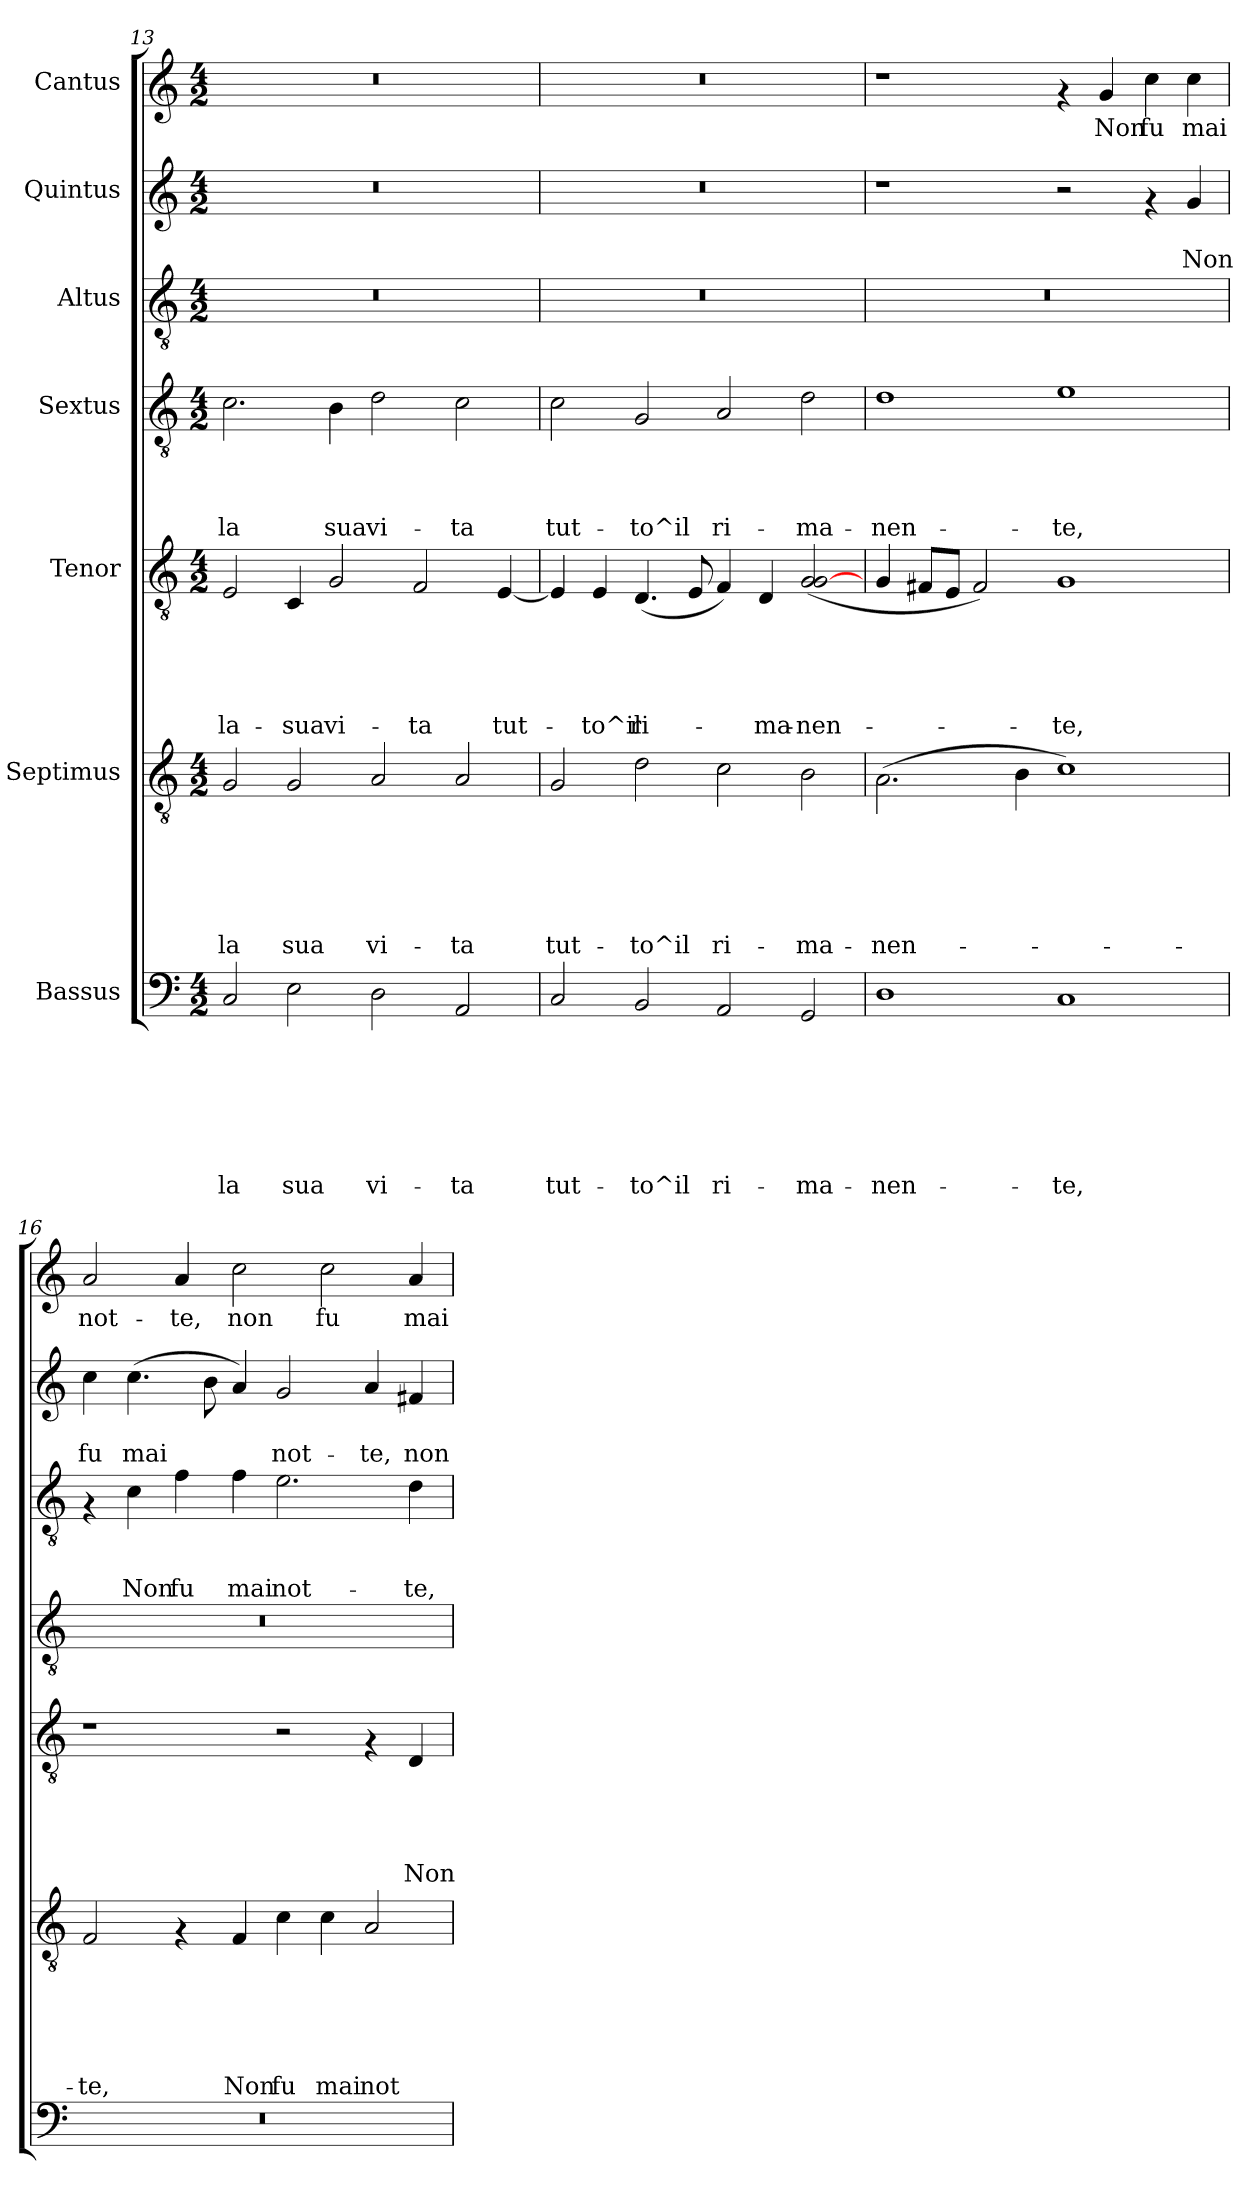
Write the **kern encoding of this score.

**kern	**text	**text	**text	**text	**text	**text	**text	**kern	**text	**text	**text	**text	**text	**text	**kern	**text	**text	**text	**text	**text	**kern	**text	**text	**text	**text	**kern	**text	**text	**text	**kern	**text	**text	**kern	**text
*part7	*part7	*part7	*part7	*part7	*part7	*part7	*part7	*part6	*part6	*part6	*part6	*part6	*part6	*part6	*part5	*part5	*part5	*part5	*part5	*part5	*part4	*part4	*part4	*part4	*part4	*part3	*part3	*part3	*part3	*part2	*part2	*part2	*part1	*part1
*staff7	*staff7	*staff7	*staff7	*staff7	*staff7	*staff7	*staff7	*staff6	*staff6	*staff6	*staff6	*staff6	*staff6	*staff6	*staff5	*staff5	*staff5	*staff5	*staff5	*staff5	*staff4	*staff4	*staff4	*staff4	*staff4	*staff3	*staff3	*staff3	*staff3	*staff2	*staff2	*staff2	*staff1	*staff1
*I"Bassus	*	*	*	*	*	*	*	*I"Septimus	*	*	*	*	*	*	*I"Tenor	*	*	*	*	*	*I"Sextus	*	*	*	*	*I"Altus	*	*	*	*I"Quintus	*	*	*I"Cantus	*
*clefF4	*	*	*	*	*	*	*	*clefGv2	*	*	*	*	*	*	*clefGv2	*	*	*	*	*	*clefGv2	*	*	*	*	*clefGv2	*	*	*	*clefG2	*	*	*clefG2	*
*k[]	*	*	*	*	*	*	*	*k[]	*	*	*	*	*	*	*k[]	*	*	*	*	*	*k[]	*	*	*	*	*k[]	*	*	*	*k[]	*	*	*k[]	*
*C:	*	*	*	*	*	*	*	*C:	*	*	*	*	*	*	*C:	*	*	*	*	*	*C:	*	*	*	*	*C:	*	*	*	*C:	*	*	*C:	*
*M4/2	*	*	*	*	*	*	*	*M4/2	*	*	*	*	*	*	*M4/2	*	*	*	*	*	*M4/2	*	*	*	*	*M4/2	*	*	*	*M4/2	*	*	*M4/2	*
=13	=13	=13	=13	=13	=13	=13	=13	=13	=13	=13	=13	=13	=13	=13	=13	=13	=13	=13	=13	=13	=13	=13	=13	=13	=13	=13	=13	=13	=13	=13	=13	=13	=13	=13
!	!	!	!	!	!	!	!LO:LY:b	!	!	!	!	!	!	!LO:LY:b	!	!	!	!	!	!LO:LY:b	!	!	!	!	!LO:LY:b	!	!	!	!	!	!	!	!	!
2C/	.	.	.	.	.	.	la	2G/	.	.	.	.	.	la	2E/	.	.	.	.	la-	2.c\	.	.	.	la	0r	.	.	.	0r	.	.	0r	.
!	!	!	!	!	!	!	!LO:LY:b	!	!	!	!	!	!	!LO:LY:b	!	!	!	!	!	!LO:LY:b	!	!	!	!	!	!	!	!	!	!	!	!	!	!
2E\	.	.	.	.	.	.	sua	2G/	.	.	.	.	.	sua	4C/	.	.	.	.	-sua	.	.	.	.	.	.	.	.	.	.	.	.	.	.
!	!	!	!	!	!	!	!	!	!	!	!	!	!	!	!	!	!	!	!	!LO:LY:b	!	!	!	!	!LO:LY:b	!	!	!	!	!	!	!	!	!
.	.	.	.	.	.	.	.	.	.	.	.	.	.	.	2G/	.	.	.	.	vi-	4B\	.	.	.	sua	.	.	.	.	.	.	.	.	.
!	!	!	!	!	!	!	!LO:LY:b	!	!	!	!	!	!	!LO:LY:b	!	!	!	!	!	!	!	!	!	!	!LO:LY:b	!	!	!	!	!	!	!	!	!
2D\	.	.	.	.	.	.	vi-	2A/	.	.	.	.	.	vi-	.	.	.	.	.	.	2d\	.	.	.	vi-	.	.	.	.	.	.	.	.	.
!	!	!	!	!	!	!	!	!	!	!	!	!	!	!	!	!	!	!	!	!LO:LY:b	!	!	!	!	!	!	!	!	!	!	!	!	!	!
.	.	.	.	.	.	.	.	.	.	.	.	.	.	.	2F/	.	.	.	.	-ta	.	.	.	.	.	.	.	.	.	.	.	.	.	.
!	!	!	!	!	!	!	!LO:LY:b	!	!	!	!	!	!	!LO:LY:b	!	!	!	!	!	!	!	!	!	!	!LO:LY:b	!	!	!	!	!	!	!	!	!
2AA/	.	.	.	.	.	.	-ta	2A/	.	.	.	.	.	-ta	.	.	.	.	.	.	2c\	.	.	.	-ta	.	.	.	.	.	.	.	.	.
!	!	!	!	!	!	!	!	!	!	!	!	!	!	!	!	!	!	!	!	!LO:LY:b	!	!	!	!	!	!	!	!	!	!	!	!	!	!
.	.	.	.	.	.	.	.	.	.	.	.	.	.	.	[<4E/	.	.	.	.	tut-	.	.	.	.	.	.	.	.	.	.	.	.	.	.
=14	=14	=14	=14	=14	=14	=14	=14	=14	=14	=14	=14	=14	=14	=14	=14	=14	=14	=14	=14	=14	=14	=14	=14	=14	=14	=14	=14	=14	=14	=14	=14	=14	=14	=14
!	!	!	!	!	!	!	!LO:LY:b	!	!	!	!	!	!	!LO:LY:b	!	!	!	!	!	!	!	!	!	!	!LO:LY:b	!	!	!	!	!	!	!	!	!
2C/	.	.	.	.	.	.	tut-	2G/	.	.	.	.	.	tut-	4E/]	.	.	.	.	.	2c\	.	.	.	tut-	0r	.	.	.	0r	.	.	0r	.
!	!	!	!	!	!	!	!	!	!	!	!	!	!	!	!	!	!	!	!	!LO:LY:b	!	!	!	!	!	!	!	!	!	!	!	!	!	!
.	.	.	.	.	.	.	.	.	.	.	.	.	.	.	4E/	.	.	.	.	-to^il	.	.	.	.	.	.	.	.	.	.	.	.	.	.
!	!	!	!	!	!	!	!LO:LY:b	!	!	!	!	!	!	!LO:LY:b	!	!	!	!	!	!LO:LY:b	!	!	!	!	!LO:LY:b	!	!	!	!	!	!	!	!	!
2BB/	.	.	.	.	.	.	-to^il	2d\	.	.	.	.	.	-to^il	(<4.D/	.	.	.	.	ri-	2G/	.	.	.	-to^il	.	.	.	.	.	.	.	.	.
.	.	.	.	.	.	.	.	.	.	.	.	.	.	.	8E/	.	.	.	.	.	.	.	.	.	.	.	.	.	.	.	.	.	.	.
!	!	!	!	!	!	!	!LO:LY:b	!	!	!	!	!	!	!LO:LY:b	!	!	!	!	!	!	!	!	!	!	!LO:LY:b	!	!	!	!	!	!	!	!	!
2AA/	.	.	.	.	.	.	ri-	2c\	.	.	.	.	.	ri-	4F/)	.	.	.	.	.	2A/	.	.	.	ri-	.	.	.	.	.	.	.	.	.
!	!	!	!	!	!	!	!	!	!	!	!	!	!	!	!	!	!	!	!	!LO:LY:b	!	!	!	!	!	!	!	!	!	!	!	!	!	!
.	.	.	.	.	.	.	.	.	.	.	.	.	.	.	4D/	.	.	.	.	-ma-	.	.	.	.	.	.	.	.	.	.	.	.	.	.
!	!	!	!	!	!	!	!LO:LY:b	!	!	!	!	!	!	!LO:LY:b	!	!	!	!	!	!LO:LY:b	!	!	!	!	!LO:LY:b	!	!	!	!	!	!	!	!	!
2GG/	.	.	.	.	.	.	-ma-	2B\	.	.	.	.	.	-ma-	(<2G/ [<2G/	.	.	.	.	-nen-	2d\	.	.	.	-ma-	.	.	.	.	.	.	.	.	.
=15	=15	=15	=15	=15	=15	=15	=15	=15	=15	=15	=15	=15	=15	=15	=15	=15	=15	=15	=15	=15	=15	=15	=15	=15	=15	=15	=15	=15	=15	=15	=15	=15	=15	=15
!	!	!	!	!	!	!	!LO:LY:b	!	!	!	!	!	!	!LO:LY:b	!	!	!	!	!	!	!	!	!	!	!LO:LY:b	!	!	!	!	!	!	!	!	!
1D	.	.	.	.	.	.	-nen-	(>2.A\	.	.	.	.	.	-nen-	4G/	.	.	.	.	.	1d	.	.	.	-nen-	0r	.	.	.	1r	.	.	1r	.
.	.	.	.	.	.	.	.	.	.	.	.	.	.	.	8F#X/L	.	.	.	.	.	.	.	.	.	.	.	.	.	.	.	.	.	.	.
.	.	.	.	.	.	.	.	.	.	.	.	.	.	.	8E/J	.	.	.	.	.	.	.	.	.	.	.	.	.	.	.	.	.	.	.
.	.	.	.	.	.	.	.	.	.	.	.	.	.	.	2F#/)	.	.	.	.	.	.	.	.	.	.	.	.	.	.	.	.	.	.	.
.	.	.	.	.	.	.	.	4B\	.	.	.	.	.	.	.	.	.	.	.	.	.	.	.	.	.	.	.	.	.	.	.	.	.	.
!	!	!	!	!	!	!	!LO:LY:b	!	!	!	!	!	!	!	!	!	!	!	!	!LO:LY:b	!	!	!	!	!LO:LY:b	!	!	!	!	!	!	!	!	!
1C	.	.	.	.	.	.	-te,	1c)	.	.	.	.	.	.	1G	.	.	.	.	-te,	1e	.	.	.	-te,	.	.	.	.	2r	.	.	4rf	.
!	!	!	!	!	!	!	!	!	!	!	!	!	!	!	!	!	!	!	!	!	!	!	!	!	!	!	!	!	!	!	!	!	!	!LO:LY:b
.	.	.	.	.	.	.	.	.	.	.	.	.	.	.	.	.	.	.	.	.	.	.	.	.	.	.	.	.	.	.	.	.	4g/	Non
!	!	!	!	!	!	!	!	!	!	!	!	!	!	!	!	!	!	!	!	!	!	!	!	!	!	!	!	!	!	!	!	!	!	!LO:LY:b
.	.	.	.	.	.	.	.	.	.	.	.	.	.	.	.	.	.	.	.	.	.	.	.	.	.	.	.	.	.	4rf	.	.	4cc\	fu
!	!	!	!	!	!	!	!	!	!	!	!	!	!	!	!	!	!	!	!	!	!	!	!	!	!	!	!	!	!	!	!	!LO:LY:b	!	!LO:LY:b
.	.	.	.	.	.	.	.	.	.	.	.	.	.	.	.	.	.	.	.	.	.	.	.	.	.	.	.	.	.	4g/	.	Non	4cc\	mai
!!LO:PB:g=z
=16	=16	=16	=16	=16	=16	=16	=16	=16	=16	=16	=16	=16	=16	=16	=16	=16	=16	=16	=16	=16	=16	=16	=16	=16	=16	=16	=16	=16	=16	=16	=16	=16	=16	=16
!	!	!	!	!	!	!	!	!	!	!	!	!	!	!LO:LY:b	!	!	!	!	!	!	!	!	!	!	!	!	!	!	!	!	!	!LO:LY:b	!	!LO:LY:b
0r	.	.	.	.	.	.	.	2F/	.	.	.	.	.	-te,	1r	.	.	.	.	.	0r	.	.	.	.	4rF	.	.	.	4cc\	.	fu	2a/	not-
!	!	!	!	!	!	!	!	!	!	!	!	!	!	!	!	!	!	!	!	!	!	!	!	!	!	!	!	!	!LO:LY:b	!	!	!LO:LY:b	!	!
.	.	.	.	.	.	.	.	.	.	.	.	.	.	.	.	.	.	.	.	.	.	.	.	.	.	4c\	.	.	Non	(>4.cc\	.	mai	.	.
!	!	!	!	!	!	!	!	!	!	!	!	!	!	!	!	!	!	!	!	!	!	!	!	!	!	!	!	!	!LO:LY:b	!	!	!	!	!LO:LY:b
.	.	.	.	.	.	.	.	4rF	.	.	.	.	.	.	.	.	.	.	.	.	.	.	.	.	.	4f\	.	.	fu	.	.	.	4a/	-te,
.	.	.	.	.	.	.	.	.	.	.	.	.	.	.	.	.	.	.	.	.	.	.	.	.	.	.	.	.	.	8b\	.	.	.	.
!	!	!	!	!	!	!	!	!	!	!	!	!	!	!LO:LY:b	!	!	!	!	!	!	!	!	!	!	!	!	!	!	!LO:LY:b	!	!	!	!	!LO:LY:b
.	.	.	.	.	.	.	.	4F/	.	.	.	.	.	Non	.	.	.	.	.	.	.	.	.	.	.	4f\	.	.	mai	4a/)	.	.	2cc\	non
!	!	!	!	!	!	!	!	!	!	!	!	!	!	!LO:LY:b	!	!	!	!	!	!	!	!	!	!	!	!	!	!	!LO:LY:b	!	!	!LO:LY:b	!	!
.	.	.	.	.	.	.	.	4c\	.	.	.	.	.	fu	2r	.	.	.	.	.	.	.	.	.	.	2.e\	.	.	not-	2g/	.	not-	.	.
!	!	!	!	!	!	!	!	!	!	!	!	!	!	!LO:LY:b	!	!	!	!	!	!	!	!	!	!	!	!	!	!	!	!	!	!	!	!LO:LY:b
.	.	.	.	.	.	.	.	4c\	.	.	.	.	.	mai	.	.	.	.	.	.	.	.	.	.	.	.	.	.	.	.	.	.	2cc\	fu
!	!	!	!	!	!	!	!	!	!	!	!	!	!	!LO:LY:b	!	!	!	!	!	!	!	!	!	!	!	!	!	!	!	!	!	!LO:LY:b	!	!
.	.	.	.	.	.	.	.	2A/	.	.	.	.	.	not-	4rF	.	.	.	.	.	.	.	.	.	.	.	.	.	.	4a/	.	-te,	.	.
!	!	!	!	!	!	!	!	!	!	!	!	!	!	!	!	!	!	!	!	!LO:LY:b	!	!	!	!	!	!	!	!	!LO:LY:b	!	!	!LO:LY:b	!	!LO:LY:b
.	.	.	.	.	.	.	.	.	.	.	.	.	.	.	4D/	.	.	.	.	Non	.	.	.	.	.	4d\	.	.	-te,	4f#X/	.	non	4a/	mai
=	=	=	=	=	=	=	=	=	=	=	=	=	=	=	=	=	=	=	=	=	=	=	=	=	=	=	=	=	=	=	=	=	=	=
*-	*-	*-	*-	*-	*-	*-	*-	*-	*-	*-	*-	*-	*-	*-	*-	*-	*-	*-	*-	*-	*-	*-	*-	*-	*-	*-	*-	*-	*-	*-	*-	*-	*-	*-
